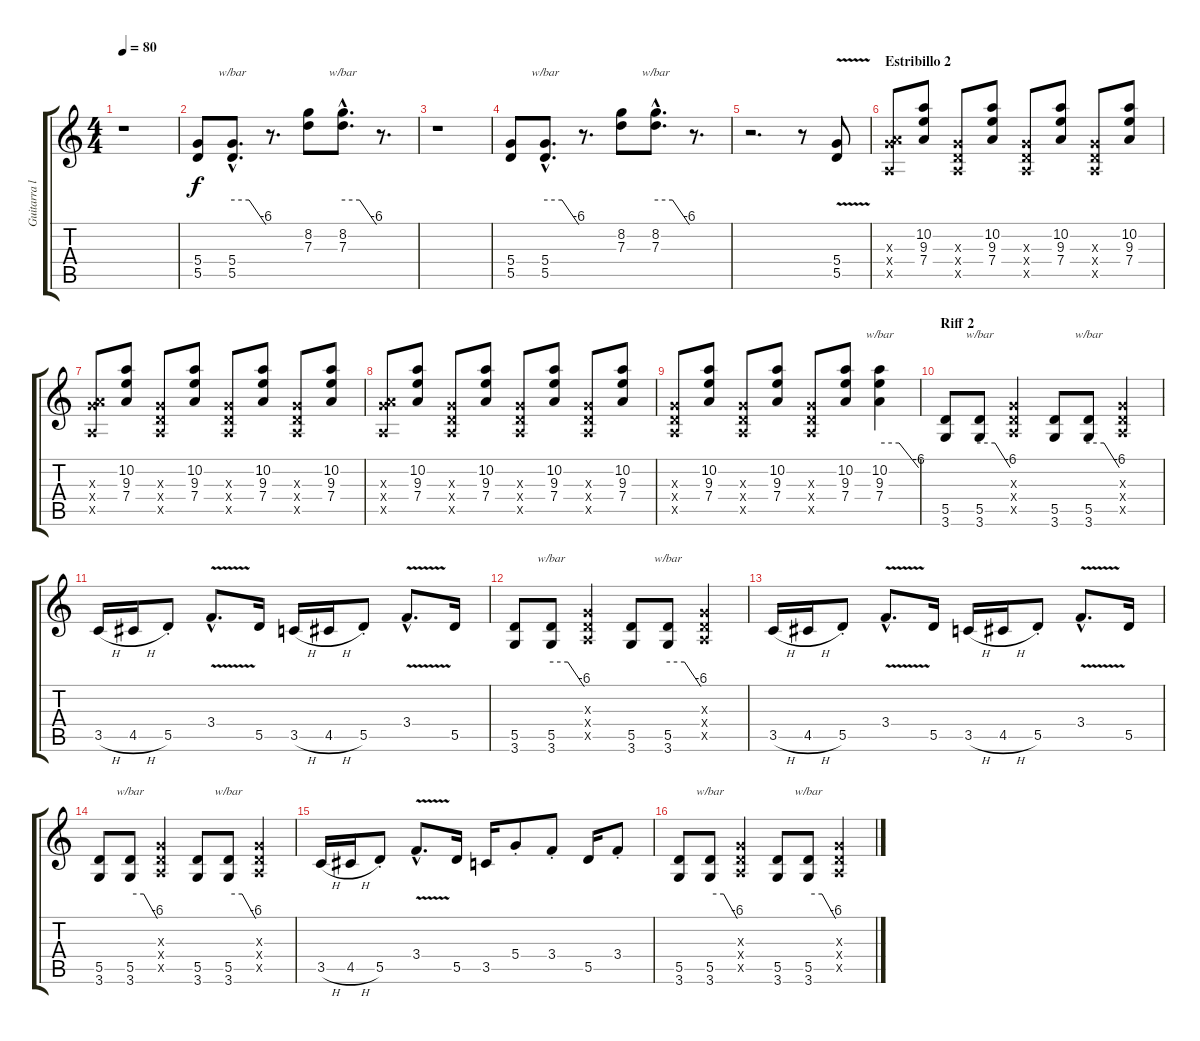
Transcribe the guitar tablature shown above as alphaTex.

\track ("Guitarra líder" "Guitarra l") {instrument distortionguitar}
\staff {score tabs}
\tuning (E4 B3 G3 D3 A2 E2) {hide}
\ts (4 4)
\tempo 80
\clef g2
\ks c
r.1{dy f} |
(5.4 5.5).8 (5.4{hac} 5.5{hac}).8{d tbe (custom default 0 0 30 0 60 -24)} r.8{d} (8.2 7.3).8 (8.2{hac} 7.3{hac}).8{d tbe (custom default 0 0 30 0 60 -24)} r.8{d} |
r.1 |
(5.4 5.5).8 (5.4{hac} 5.5{hac}).8{d tbe (custom default 0 0 30 0 60 -24)} r.8{d} (8.2 7.3).8 (8.2{hac} 7.3{hac}).8{d tbe (custom default 0 0 30 0 60 -24)} r.8{d} |
r.2{d} r.8 (5.4{v} 5.5{v}).8 |
\section ("" "Estribillo 2")
(0.3{x} 7.4{x} 0.5{x}).8 (10.2 9.3 7.4).8 (0.3{x} 0.4{x} 0.5{x}).8 (10.2 9.3 7.4).8 (0.3{x} 0.4{x} 0.5{x}).8 (10.2 9.3 7.4).8 (0.3{x} 0.4{x} 0.5{x}).8 (10.2 9.3 7.4).8 |
(0.3{x} 7.4{x} 0.5{x}).8 (10.2 9.3 7.4).8 (0.3{x} 0.4{x} 0.5{x}).8 (10.2 9.3 7.4).8 (0.3{x} 0.4{x} 0.5{x}).8 (10.2 9.3 7.4).8 (0.3{x} 0.4{x} 0.5{x}).8 (10.2 9.3 7.4).8 |
(0.3{x} 7.4{x} 0.5{x}).8 (10.2 9.3 7.4).8 (0.3{x} 0.4{x} 0.5{x}).8 (10.2 9.3 7.4).8 (0.3{x} 0.4{x} 0.5{x}).8 (10.2 9.3 7.4).8 (0.3{x} 0.4{x} 0.5{x}).8 (10.2 9.3 7.4).8 |
(0.3{x} 0.4{x} 0.5{x}).8 (10.2 9.3 7.4).8 (0.3{x} 0.4{x} 0.5{x}).8 (10.2 9.3 7.4).8 (0.3{x} 0.4{x} 0.5{x}).8 (10.2 9.3 7.4).8 (10.2 9.3 7.4).4{tbe (custom default 0 0 30 0 60 -24)} |
\section ("" "Riff 2")
(5.5 3.6).8 (5.5 3.6).8{tbe (custom default 0 0 30 0 60 -24)} (0.3{x} 0.4{x} 0.5{x}).4 (5.5 3.6).8 (5.5 3.6).8{tbe (custom default 0 0 30 0 60 -24)} (0.3{x} 0.4{x} 0.5{x}).4 |
3.5{h}.16 4.5{h}.16 5.5{st}.8 3.4{v hac}.8{d} 5.5.16 3.5{h}.16 4.5{h}.16 5.5{st}.8 3.4{v hac}.8{d} 5.5.16 |
(5.5 3.6).8 (5.5 3.6).8{tbe (custom default 0 0 30 0 60 -24)} (0.3{x} 0.4{x} 0.5{x}).4 (5.5 3.6).8 (5.5 3.6).8{tbe (custom default 0 0 30 0 60 -24)} (0.3{x} 0.4{x} 0.5{x}).4 |
3.5{h}.16 4.5{h}.16 5.5{st}.8 3.4{v hac}.8{d} 5.5.16 3.5{h}.16 4.5{h}.16 5.5{st}.8 3.4{v hac}.8{d} 5.5.16 |
(5.5 3.6).8 (5.5 3.6).8{tbe (custom default 0 0 30 0 60 -24)} (0.3{x} 0.4{x} 0.5{x}).4 (5.5 3.6).8 (5.5 3.6).8{tbe (custom default 0 0 30 0 60 -24)} (0.3{x} 0.4{x} 0.5{x}).4 |
3.5{h}.16 4.5{h}.16 5.5{st}.8 3.4{v hac}.8{d} 5.5.16 3.5.16 5.4{st}.8 3.4{st}.8 5.5.16 3.4{st}.8 |
(5.5 3.6).8 (5.5 3.6).8{tbe (custom default 0 0 30 0 60 -24)} (0.3{x} 0.4{x} 0.5{x}).4 (5.5 3.6).8 (5.5 3.6).8{tbe (custom default 0 0 30 0 60 -24)} (0.3{x} 0.4{x} 0.5{x}).4
